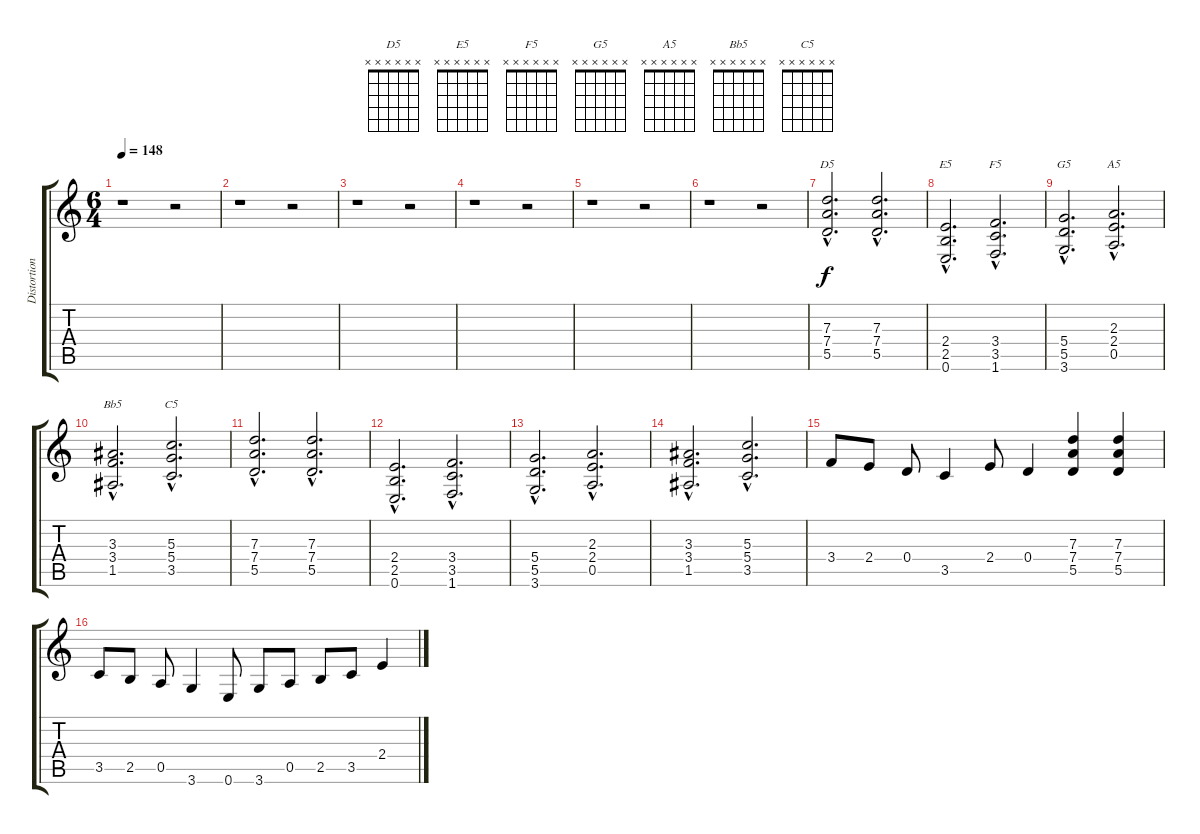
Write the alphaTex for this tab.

\track ("Distortion Guitar" "Distortion") {instrument distortionguitar}
\staff {score tabs}
\tuning (E4 B3 G3 D3 A2 E2) {hide}
\chord ("D5" x x x x x x)
\chord ("E5" x x x x x x)
\chord ("F5" x x x x x x)
\chord ("G5" x x x x x x)
\chord ("A5" x x x x x x)
\chord ("Bb5" x x x x x x)
\chord ("C5" x x x x x x)
\ts (6 4)
\tempo 148
\clef g2
\ks c
r.1{dy f} r.2 |
r.1 r.2 |
r.1 r.2 |
r.1 r.2 |
r.1 r.2 |
r.1 r.2 |
(7.3{hac} 7.4{hac} 5.5{hac}).2{d ch "D5"} (7.3{hac} 7.4{hac} 5.5{hac}).2{d} |
(2.4{hac} 2.5{hac} 0.6{hac}).2{d ch "E5"} (3.4{hac} 3.5{hac} 1.6{hac}).2{d ch "F5"} |
(5.4{hac} 5.5{hac} 3.6{hac}).2{d ch "G5"} (2.3{hac} 2.4{hac} 0.5{hac}).2{d ch "A5"} |
(3.3{hac} 3.4{hac} 1.5{hac}).2{d ch "Bb5"} (5.3{hac} 5.4{hac} 3.5{hac}).2{d ch "C5"} |
(7.3{hac} 7.4{hac} 5.5{hac}).2{d} (7.3{hac} 7.4{hac} 5.5{hac}).2{d} |
(2.4{hac} 2.5{hac} 0.6{hac}).2{d} (3.4{hac} 3.5{hac} 1.6{hac}).2{d} |
(5.4{hac} 5.5{hac} 3.6{hac}).2{d} (2.3{hac} 2.4{hac} 0.5{hac}).2{d} |
(3.3{hac} 3.4{hac} 1.5{hac}).2{d} (5.3{hac} 5.4{hac} 3.5{hac}).2{d} |
3.4.8 2.4.8 0.4.8 3.5.4 2.4.8 0.4.4 (7.3 7.4 5.5).4 (7.3 7.4 5.5).4 |
3.5.8 2.5.8 0.5.8 3.6.4 0.6.8 3.6.8 0.5.8 2.5.8 3.5.8 2.4.4
